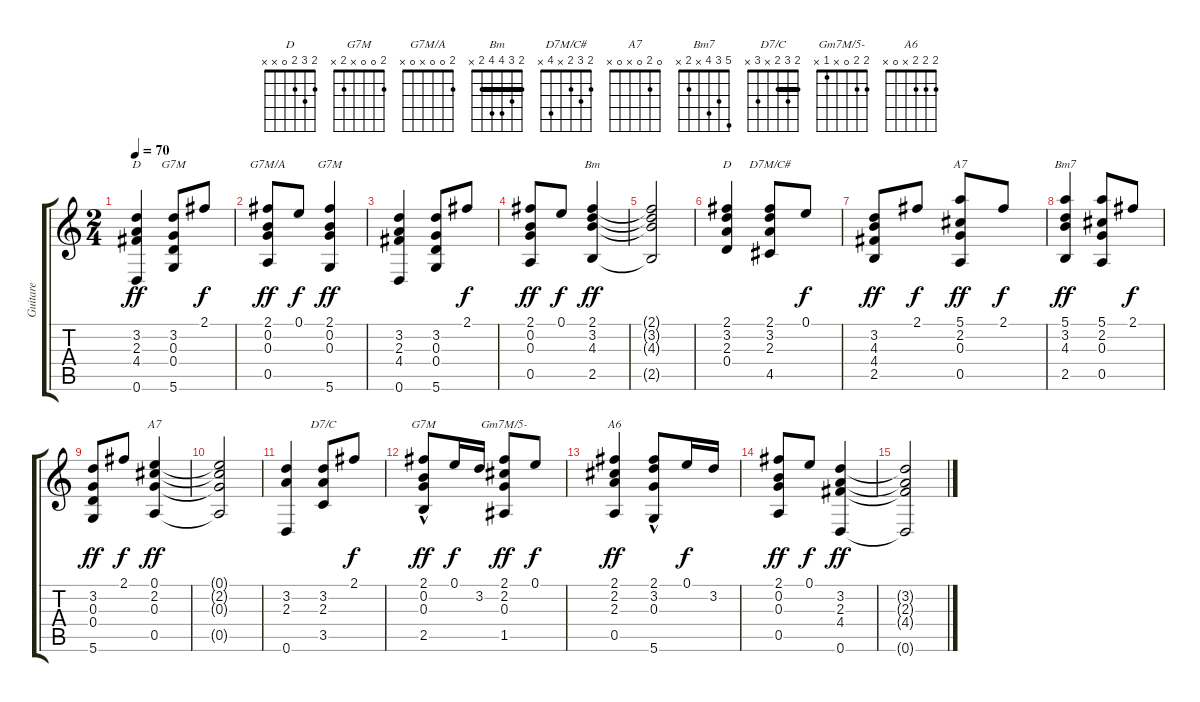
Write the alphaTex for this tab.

\track ("Guitare" "Guitare") {instrument acousticguitarnylon}
\staff {score tabs}
\tuning (E4 B3 G3 D3 A2 D2) {hide}
\chord ("D" x 3 2 4 x 0)
\chord ("G7M" 2 3 0 0 x 5)
\chord ("G7M/A" 2 0 0 x 0 x)
\chord ("G7M" 2 0 0 x x 5)
\chord ("Bm" 2 3 4 4 2 x) {barre 2}
\chord ("D" 2 3 2 0 x x)
\chord ("D7M/C#" 2 3 2 x 4 x)
\chord ("A7" 5 2 0 x 0 x)
\chord ("Bm7" 5 3 4 x 2 x)
\chord ("A7" 0 2 0 x 0 x)
\chord ("D7/C" 2 3 2 x 3 x) {barre 2}
\chord ("G7M" 2 0 0 x 2 x)
\chord ("Gm7M/5-" 2 2 0 x 1 x)
\chord ("A6" 2 2 2 x 0 x)
\ts (2 4)
\tempo 70
\clef g2
\ks c
(3.2 2.3 4.4 0.6).4{ch "D" dy ff instrument acousticguitarnylon} (3.2 0.3 0.4 5.6).8{ch "G7M"} 2.1.8{dy f} |
(2.1 0.2 0.3 0.5).8{ch "G7M/A" dy ff} 0.1.8{dy f} (2.1 0.2 0.3 5.6).4{ch "G7M" dy ff} |
(3.2 2.3 4.4 0.6).4 (3.2 0.3 0.4 5.6).8 2.1.8{dy f} |
(2.1 0.2 0.3 0.5).8{dy ff} 0.1.8{dy f} (2.1 3.2 4.3 2.5).4{ch "Bm" dy ff} |
(2.1{t} 3.2{t} 4.3{t} 2.5{t}).2 |
(2.1 3.2 2.3 0.4).4{ch "D"} (2.1 3.2 2.3 4.5).8{ch "D7M/C#"} 0.1.8{dy f} |
(3.2 4.3 4.4 2.5).8{dy ff} 2.1.8{dy f} (5.1 2.2 0.3 0.5).8{ch "A7" dy ff} 2.1.8{dy f} |
(5.1 3.2 4.3 2.5).4{ch "Bm7" dy ff} (5.1 2.2 0.3 0.5).8 2.1.8{dy f} |
(3.2 0.3 0.4 5.6).8{dy ff} 2.1.8{dy f} (0.1 2.2 0.3 0.5).4{ch "A7" dy ff} |
(0.1{t} 2.2{t} 0.3{t} 0.5{t}).2 |
(3.2 2.3 0.6).4 (3.2 2.3 3.5).8{ch "D7/C"} 2.1.8{dy f} |
(2.1 0.2{hac} 0.3 2.5).8{ch "G7M" dy ff} 0.1.16{dy f} 3.2.16 (2.1 2.2 0.3 1.5).8{ch "Gm7M/5-" dy ff} 0.1.8{dy f} |
(2.1 2.2 2.3 0.5).4{ch "A6" dy ff} (2.1 3.2{hac} 0.3 5.6).8 0.1.16{dy f} 3.2.16 |
(2.1 0.2 0.3 0.5).8{dy ff} 0.1.8{dy f} (3.2 2.3 4.4 0.6).4{dy ff} |
(3.2{t} 2.3{t} 4.4{t} 0.6{t}).2
